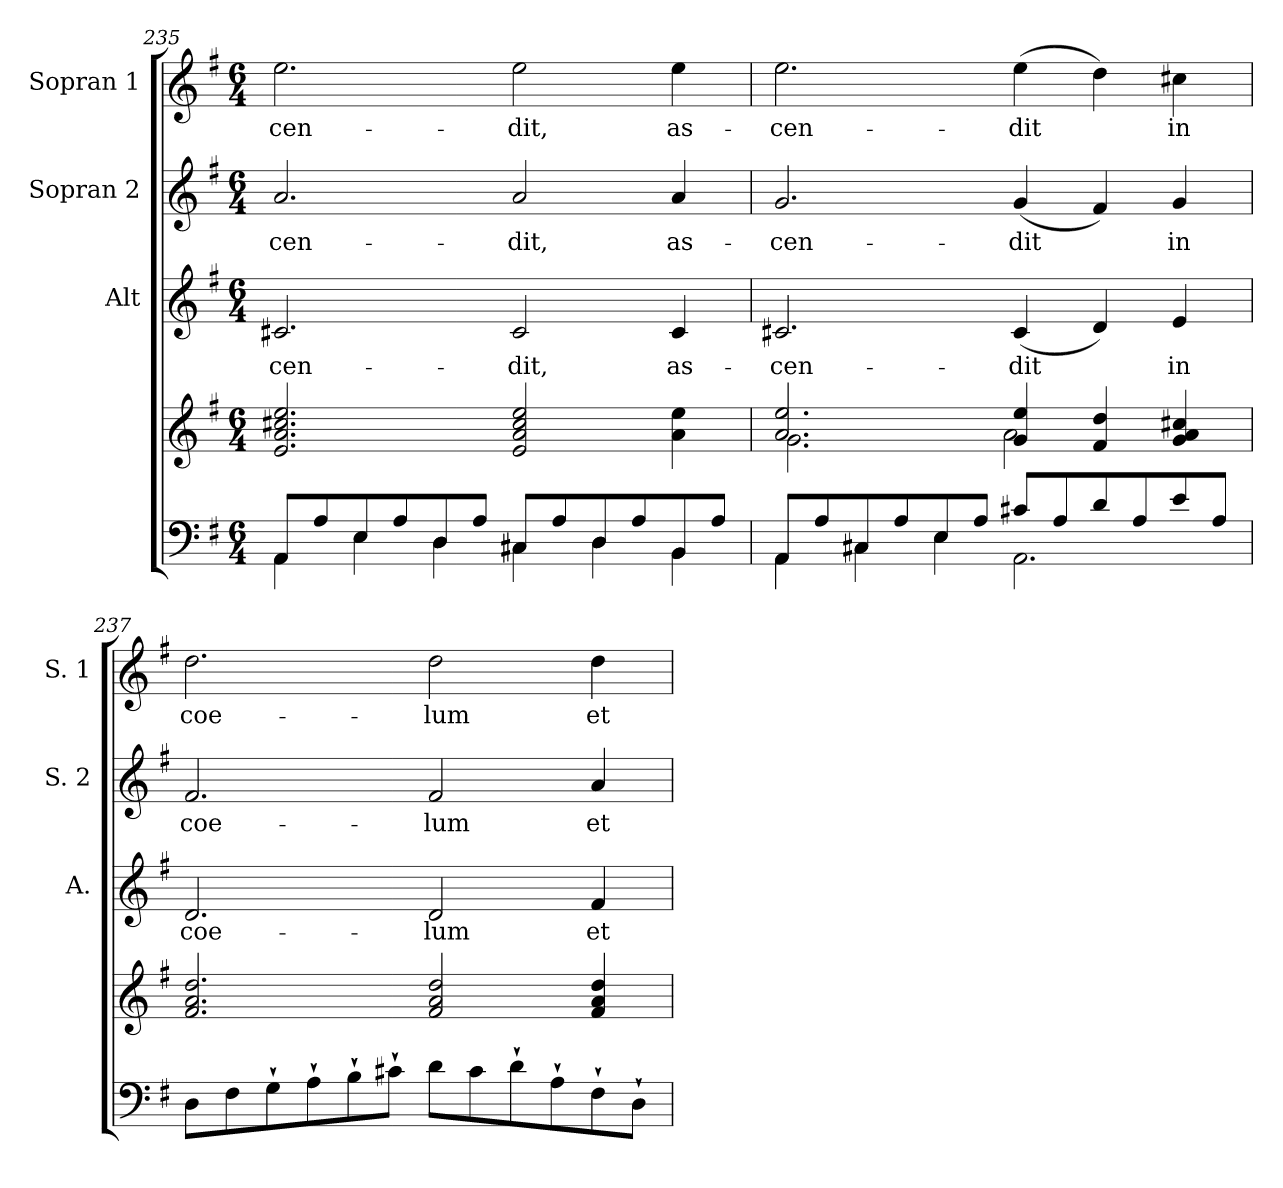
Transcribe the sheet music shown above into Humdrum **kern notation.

**kern	**kern	**kern	**text	**kern	**text	**kern	**text
*part4	*part4	*part3	*part3	*part2	*part2	*part1	*part1
*staff5	*staff4	*staff3	*staff3	*staff2	*staff2	*staff1	*staff1
*	*	*I"Alt	*	*I"Sopran 2	*	*I"Sopran 1	*
*	*	*I'A.	*	*I'S. 2	*	*I'S. 1	*
*clefF4	*clefG2	*clefG2	*	*clefG2	*	*clefG2	*
*k[f#]	*k[f#]	*k[f#]	*	*k[f#]	*	*k[f#]	*
*G:	*G:	*G:	*	*G:	*	*G:	*
*M6/4	*M6/4	*M6/4	*	*M6/4	*	*M6/4	*
=235	=235	=235	=235	=235	=235	=235	=235
*^	*	*	*	*	*	*	*
!	!	!	!	!LO:LY:b	!	!LO:LY:b	!	!LO:LY:b
8AA/L	4AA\	2.e/ 2.a/ 2.cc#X/ 2.ee/	2.c#X/	-cen-	2.a/	-cen-	2.ee\	-cen-
8A/	.	.	.	.	.	.	.	.
8E/	4E\	.	.	.	.	.	.	.
8A/	.	.	.	.	.	.	.	.
8D/	4D\	.	.	.	.	.	.	.
8A/J	.	.	.	.	.	.	.	.
!	!	!	!	!LO:LY:b	!	!LO:LY:b	!	!LO:LY:b
8C#X/L	4C#\	2e/ 2a/ 2cc#/ 2ee/	2c#/	-dit,	2a/	-dit,	2ee\	-dit,
8A/	.	.	.	.	.	.	.	.
8D/	4D\	.	.	.	.	.	.	.
8A/	.	.	.	.	.	.	.	.
!	!	!	!	!LO:LY:b	!	!LO:LY:b	!	!LO:LY:b
8BB/	4BB\	4a\ 4ee\	4c#/	as-	4a/	as-	4ee\	as-
8A/J	.	.	.	.	.	.	.	.
!!LO:PB:g=z
=236	=236	=236	=236	=236	=236	=236	=236	=236
*	*	*^	*	*	*	*	*	*
!	!	!	!	!	!LO:LY:b	!	!LO:LY:b	!	!LO:LY:b
8AA/L	4AA\	2.a/ 2.ee/	2.g\	2.c#X/	-cen-	2.g/	-cen-	2.ee\	-cen-
8A/	.	.	.	.	.	.	.	.	.
8C#X/	4C#\	.	.	.	.	.	.	.	.
8A/	.	.	.	.	.	.	.	.	.
8E/	4E\	.	.	.	.	.	.	.	.
8A/J	.	.	.	.	.	.	.	.	.
!	!	!	!	!	!LO:LY:b	!	!LO:LY:b	!	!LO:LY:b
8c#X/L	2.AA\	4g/ 4ee/	2a\	(<4c#/	-dit	(<4g/	-dit	(>4ee\	-dit
8A/	.	.	.	.	.	.	.	.	.
8d/	.	4f#/ 4dd/	.	4d/)	.	4f#/)	.	4dd\)	.
8A/	.	.	.	.	.	.	.	.	.
!	!	!	!	!	!LO:LY:b	!	!LO:LY:b	!	!LO:LY:b
8e/	.	4g/ 4a/ 4cc#X/	4ryy	4e/	in	4g/	in	4cc#X\	in
8A/J	.	.	.	.	.	.	.	.	.
*v	*v	*	*	*	*	*	*	*	*
*	*v	*v	*	*	*	*	*	*
=237	=237	=237	=237	=237	=237	=237	=237
!	!	!	!LO:LY:b	!	!LO:LY:b	!	!LO:LY:b
8D\L	2.f#/ 2.a/ 2.dd/	2.d/	coe-	2.f#/	coe-	2.dd\	coe-
8F#\	.	.	.	.	.	.	.
8G`>\	.	.	.	.	.	.	.
8A`>\	.	.	.	.	.	.	.
8B`>\	.	.	.	.	.	.	.
8c#X`>\J	.	.	.	.	.	.	.
!	!	!	!LO:LY:b	!	!LO:LY:b	!	!LO:LY:b
8d\L	2f#/ 2a/ 2dd/	2d/	-lum	2f#/	-lum	2dd\	-lum
8c#\	.	.	.	.	.	.	.
8d`>\	.	.	.	.	.	.	.
8A`>\	.	.	.	.	.	.	.
!	!	!	!LO:LY:b	!	!LO:LY:b	!	!LO:LY:b
8F#`>\	4f#/ 4a/ 4dd/	4f#/	et	4a/	et	4dd\	et
8D`>\J	.	.	.	.	.	.	.
=	=	=	=	=	=	=	=
*-	*-	*-	*-	*-	*-	*-	*-
